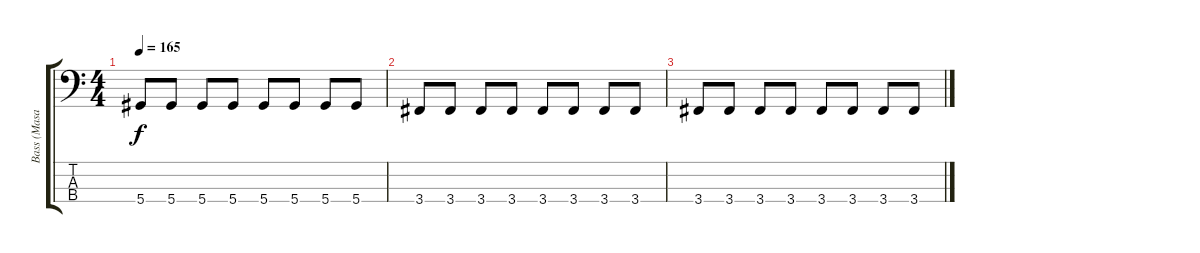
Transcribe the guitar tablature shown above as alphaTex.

\track ("Bass (Masaki)" "Bass (Masa") {instrument electricbassfinger}
\staff {score tabs}
\tuning (Gb2 Db2 Ab1 Eb1) {hide}
\ts (4 4)
\tempo 165
\clef f4
\ks c
5.4.8{dy f} 5.4.8 5.4.8 5.4.8 5.4.8 5.4.8 5.4.8 5.4.8 |
3.4.8 3.4.8 3.4.8 3.4.8 3.4.8 3.4.8 3.4.8 3.4.8 |
3.4.8 3.4.8 3.4.8 3.4.8 3.4.8 3.4.8 3.4.8 3.4.8
